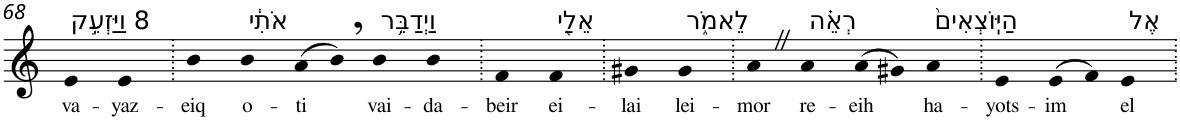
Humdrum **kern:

**kern	**text
*part1	*part1
*staff1	*staff1
*I"Piano	*
*I'Pno	*
!!LO:PB:g=z
*clefG2	*
*k[]	*
=68	=68
!LO:TX:a:t=8 וַיַּזְעֵ֣ק	!
!	!LO:LY:b
4e	va-
!	!LO:LY:b
4e	-yaz-
=69.	=69.
!	!LO:LY:b
4b	-eiq
!LO:TX:a:t=אֹתִ֔י	!
!	!LO:LY:b
4b	o-
!	!LO:LY:b
(>8a	-ti
8b,)	.
!LO:TX:a:t=וַיְדַבֵּ֥ר	!
!	!LO:LY:b
4b	vai-
!	!LO:LY:b
4b	-da-
=70.	=70.
!	!LO:LY:b
4f	-beir
!LO:TX:a:t=אֵלַ֖י	!
!	!LO:LY:b
4f	ei-
=71.	=71.
!	!LO:LY:b
4g#X	-lai
!LO:TX:a:t=לֵאמֹ֑ר	!
!	!LO:LY:b
4g#	lei-
=72.	=72.
!	!LO:LY:b
4aZ	-mor
!LO:TX:a:t=רְאֵ֗ה	!
!	!LO:LY:b
4a	re-
!	!LO:LY:b
(>8a	-eih
8g#X)	.
!LO:TX:a:t=הַיּֽוֹצְאִים֙	!
!	!LO:LY:b
4a	ha-
=73.	=73.
!	!LO:LY:b
4e	-yots-
!	!LO:LY:b
(>8e	-im
8f)	.
!LO:TX:a:t=אֶל	!
!	!LO:LY:b
4e	el
=.	=.
*-	*-
